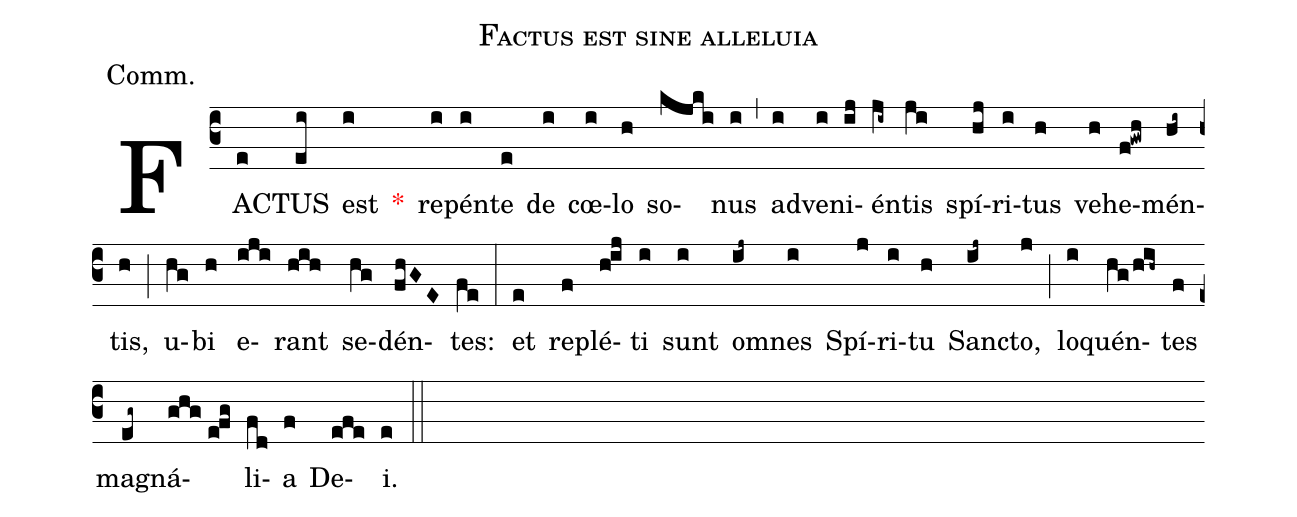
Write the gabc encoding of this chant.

name:Factus est sine alleluia;
annotation:Comm.;
mode:VII.;
office-part:Communion;
%%
(c3) FA(e)CTUS(ei) est(i) <v>\red{*}</v>() re(i)pén(i)te(e) de(i) cœ(i)lo(h) so(kjki)nus(i) (,) ad(i)ve(i)ni(ij)én(ji~)tis(ji) spí(hj)ri(i)tus(h) ve(h)he(f!gwh)mén(hi~)tis,(h) (;) u(hg)bi(h) e(iji)rant(hih) se(hg)dén(fhGE)tes:(fe) (:) et(e) re(f)plé(h!ij)ti(i) sunt(i) o(ij~)mnes(i) Spí(j)ri(i)tu(h) Sanc(ij~)to,(j) (;) lo(i)quén(hg/hih~)tes(f) ma(eg~)gná(ghg//e!fg)li(fd)a(f) De(efe)i.(e) (::)
